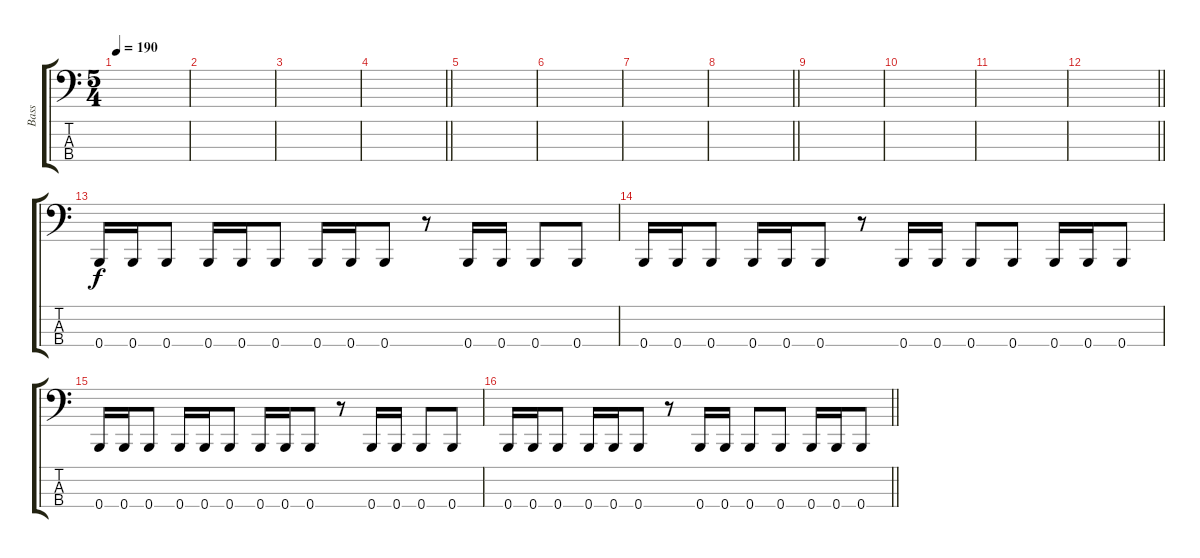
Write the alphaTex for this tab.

\track ("Bass" "Bass") {instrument electricbassfinger}
\staff {score tabs}
\tuning (E2 B1 Gb1 B0) {hide}
\ts (5 4)
\tempo 190
\clef f4
\ks c
|
|
|
\barLineRight lightlight
|
|
|
|
\barLineRight lightlight
|
|
|
|
\barLineRight lightlight
|
0.4.16 0.4.16 0.4.8 0.4.16 0.4.16 0.4.8 0.4.16 0.4.16 0.4.8 r.8 0.4.16 0.4.16 0.4.8 0.4.8 |
0.4.16 0.4.16 0.4.8 0.4.16 0.4.16 0.4.8 r.8 0.4.16 0.4.16 0.4.8 0.4.8 0.4.16 0.4.16 0.4.8 |
0.4.16 0.4.16 0.4.8 0.4.16 0.4.16 0.4.8 0.4.16 0.4.16 0.4.8 r.8 0.4.16 0.4.16 0.4.8 0.4.8 |
\barLineRight lightlight
0.4.16 0.4.16 0.4.8 0.4.16 0.4.16 0.4.8 r.8 0.4.16 0.4.16 0.4.8 0.4.8 0.4.16 0.4.16 0.4.8
